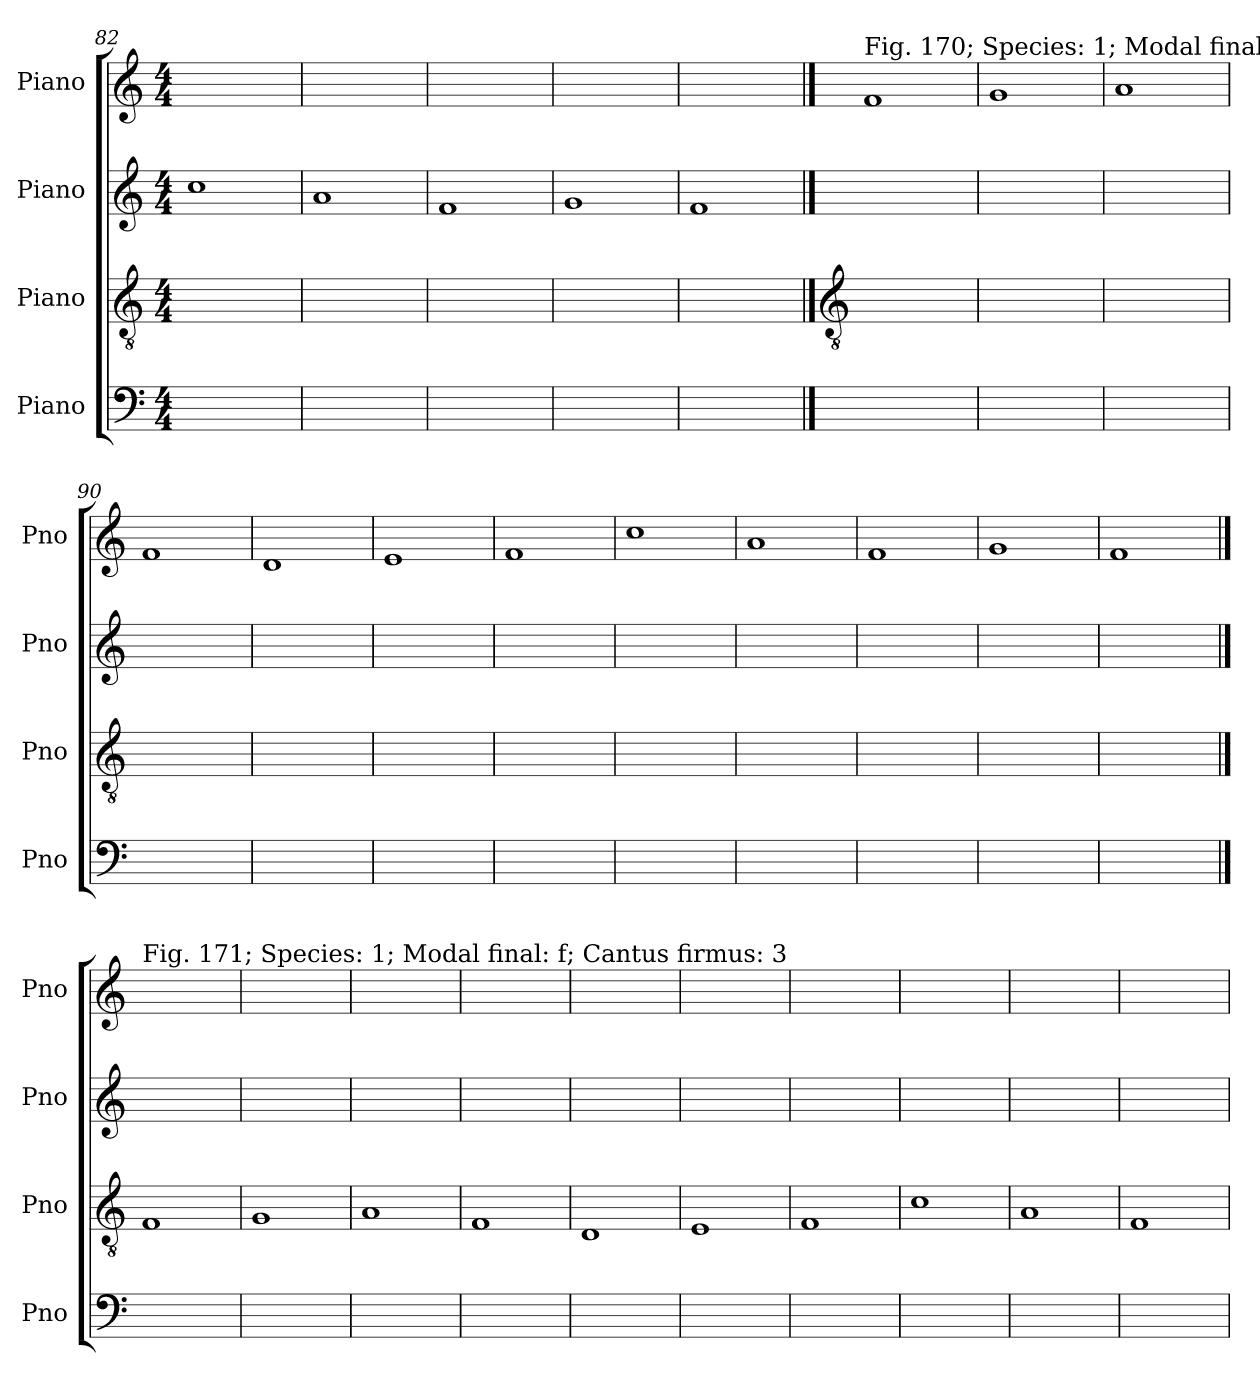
**kern	**kern	**kern	**kern
*part4	*part3	*part2	*part1
*staff4	*staff3	*staff2	*staff1
*I"Piano	*I"Piano	*I"Piano	*I"Piano
*I'Pno	*I'Pno	*I'Pno	*I'Pno
*clefF4	*clefGv2	*clefG2	*clefG2
*k[]	*k[]	*k[]	*k[]
*M4/4	*M4/4	*M4/4	*M4/4
=82	=82	=82	=82
1ryy	1ryy	1cc	1ryy
=83	=83	=83	=83
1ryy	1ryy	1a	1ryy
=84	=84	=84	=84
1ryy	1ryy	1f	1ryy
=85	=85	=85	=85
1ryy	1ryy	1g	1ryy
=86	=86	=86	=86
1ryy	1ryy	1f	1ryy
!!LO:LB:g=z
==87	==87	==87	==87
*	*clefGv2	*	*
!	!	!	!LO:TX:a:t=Fig. 170; Species&colon; 1; Modal final&colon; f; Cantus firmus&colon; 1
1ryy	1ryy	1ryy	1f
=88	=88	=88	=88
1ryy	1ryy	1ryy	1g
=89	=89	=89	=89
1ryy	1ryy	1ryy	1a
=90	=90	=90	=90
1ryy	1ryy	1ryy	1f
=91	=91	=91	=91
1ryy	1ryy	1ryy	1d
=92	=92	=92	=92
1ryy	1ryy	1ryy	1e
=93	=93	=93	=93
1ryy	1ryy	1ryy	1f
=94	=94	=94	=94
1ryy	1ryy	1ryy	1cc
=95	=95	=95	=95
1ryy	1ryy	1ryy	1a
=96	=96	=96	=96
1ryy	1ryy	1ryy	1f
=97	=97	=97	=97
1ryy	1ryy	1ryy	1g
=98	=98	=98	=98
1ryy	1ryy	1ryy	1f
!!LO:PB:g=z
==99	==99	==99	==99
!	!	!	!LO:TX:a:t=Fig. 171; Species&colon; 1; Modal final&colon; f; Cantus firmus&colon; 3
1ryy	1F	1ryy	1ryy
=100	=100	=100	=100
1ryy	1G	1ryy	1ryy
=101	=101	=101	=101
1ryy	1A	1ryy	1ryy
=102	=102	=102	=102
1ryy	1F	1ryy	1ryy
=103	=103	=103	=103
1ryy	1D	1ryy	1ryy
=104	=104	=104	=104
1ryy	1E	1ryy	1ryy
=105	=105	=105	=105
1ryy	1F	1ryy	1ryy
=106	=106	=106	=106
1ryy	1c	1ryy	1ryy
=107	=107	=107	=107
1ryy	1A	1ryy	1ryy
=108	=108	=108	=108
1ryy	1F	1ryy	1ryy
=	=	=	=
*-	*-	*-	*-
